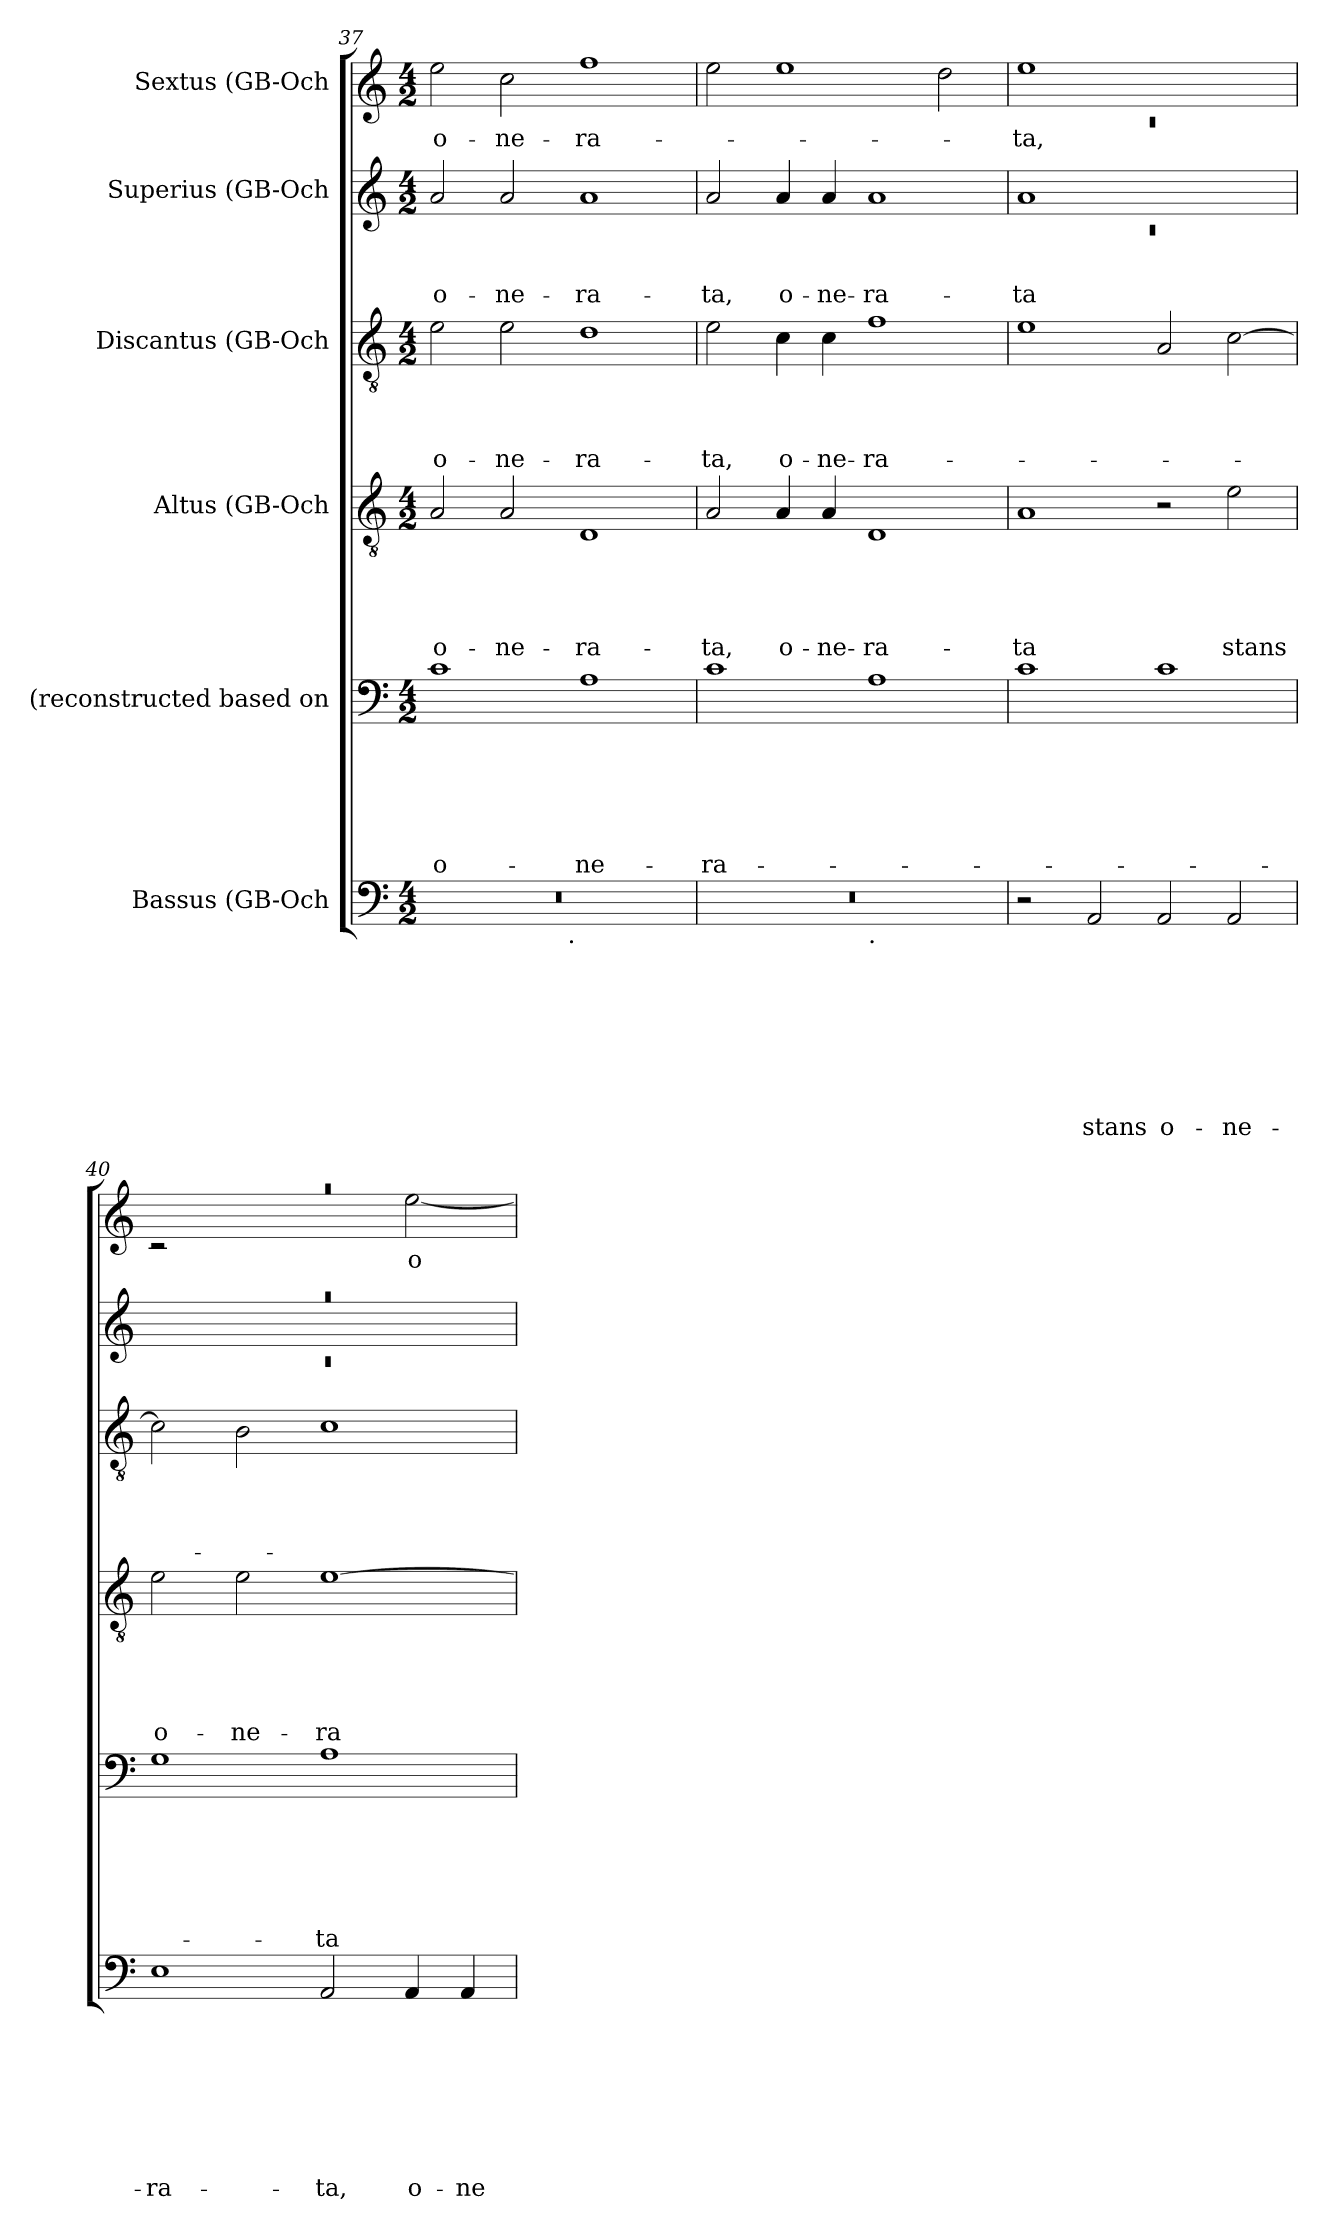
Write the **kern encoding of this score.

**kern	**text	**text	**text	**text	**text	**text	**text	**text	**kern	**text	**text	**text	**text	**text	**text	**kern	**text	**text	**text	**text	**text	**kern	**text	**text	**text	**text	**kern	**text	**text	**text	**kern	**text
*part6	*part6	*part6	*part6	*part6	*part6	*part6	*part6	*part6	*part5	*part5	*part5	*part5	*part5	*part5	*part5	*part4	*part4	*part4	*part4	*part4	*part4	*part3	*part3	*part3	*part3	*part3	*part2	*part2	*part2	*part2	*part1	*part1
*staff6	*staff6	*staff6	*staff6	*staff6	*staff6	*staff6	*staff6	*staff6	*staff5	*staff5	*staff5	*staff5	*staff5	*staff5	*staff5	*staff4	*staff4	*staff4	*staff4	*staff4	*staff4	*staff3	*staff3	*staff3	*staff3	*staff3	*staff2	*staff2	*staff2	*staff2	*staff1	*staff1
*I"Bassus (GB-Och	*	*	*	*	*	*	*	*	*I"(reconstructed based on	*	*	*	*	*	*	*I"Altus (GB-Och	*	*	*	*	*	*I"Discantus (GB-Och	*	*	*	*	*I"Superius (GB-Och	*	*	*	*I"Sextus (GB-Och	*
*clefF4	*	*	*	*	*	*	*	*	*clefF4	*	*	*	*	*	*	*clefGv2	*	*	*	*	*	*clefGv2	*	*	*	*	*clefG2	*	*	*	*clefG2	*
*k[]	*	*	*	*	*	*	*	*	*k[]	*	*	*	*	*	*	*k[]	*	*	*	*	*	*k[]	*	*	*	*	*k[]	*	*	*	*k[]	*
*C:	*	*	*	*	*	*	*	*	*C:	*	*	*	*	*	*	*C:	*	*	*	*	*	*C:	*	*	*	*	*C:	*	*	*	*C:	*
*M4/2	*	*	*	*	*	*	*	*	*M4/2	*	*	*	*	*	*	*M4/2	*	*	*	*	*	*M4/2	*	*	*	*	*M4/2	*	*	*	*M4/2	*
=37	=37	=37	=37	=37	=37	=37	=37	=37	=37	=37	=37	=37	=37	=37	=37	=37	=37	=37	=37	=37	=37	=37	=37	=37	=37	=37	=37	=37	=37	=37	=37	=37
!	!	!	!	!	!	!	!	!	!	!	!	!	!	!	!LO:LY:b:rj	!	!	!	!	!	!LO:LY:b	!	!	!	!	!LO:LY:b	!	!	!	!LO:LY:b	!	!LO:LY:b
*^	*	*	*	*	*	*	*	*	*	*	*	*	*	*	*	*	*	*	*	*	*	*	*	*	*	*	*	*	*	*	*	*
0r	2ryy	.	.	.	.	.	.	.	.	1c	.	.	.	.	.	o-	2A/	.	.	.	.	o-	2e\	.	.	.	o-	2a/	.	.	o-	2ee\	o-
!	!	!	!	!	!	!	!	!	!	!	!	!	!	!	!	!	!	!	!	!	!	!LO:LY:b	!	!	!	!	!LO:LY:b	!	!	!	!LO:LY:b	!	!LO:LY:b
.	4...ryy	.	.	.	.	.	.	.	.	.	.	.	.	.	.	.	2A/	.	.	.	.	-ne-	2e\	.	.	.	-ne-	2a/	.	.	-ne-	2cc\	-ne-
!	!LO:TX:b:t=.	!	!	!	!	!	!	!	!	!	!	!	!	!	!	!	!	!	!	!	!	!	!	!	!	!	!	!	!	!	!	!	!
.	1ryy	.	.	.	.	.	.	.	.	.	.	.	.	.	.	.	.	.	.	.	.	.	.	.	.	.	.	.	.	.	.	.	.
!	!	!	!	!	!	!	!	!	!	!	!	!	!	!	!	!LO:LY:b	!	!	!	!	!	!LO:LY:b	!	!	!	!	!LO:LY:b	!	!	!	!LO:LY:b	!	!LO:LY:b
.	.	.	.	.	.	.	.	.	.	1A	.	.	.	.	.	-ne-	1D	.	.	.	.	-ra-	1d	.	.	.	-ra-	1a	.	.	-ra-	1ff	-ra-
.	32ryy	.	.	.	.	.	.	.	.	.	.	.	.	.	.	.	.	.	.	.	.	.	.	.	.	.	.	.	.	.	.	.	.
!!LO:LB:g=z
=38	=38	=38	=38	=38	=38	=38	=38	=38	=38	=38	=38	=38	=38	=38	=38	=38	=38	=38	=38	=38	=38	=38	=38	=38	=38	=38	=38	=38	=38	=38	=38	=38	=38
!	!	!	!	!	!	!	!	!	!	!	!	!	!	!	!	!LO:LY:b	!	!	!	!	!	!LO:LY:b	!	!	!	!	!LO:LY:b	!	!	!	!LO:LY:b	!	!
0r	1ryy	.	.	.	.	.	.	.	.	1c	.	.	.	.	.	-ra-	2A/	.	.	.	.	-ta,	2e\	.	.	.	-ta,	2a/	.	.	-ta,	2ee\	.
!	!	!	!	!	!	!	!	!	!	!	!	!	!	!	!	!	!	!	!	!	!	!LO:LY:b	!	!	!	!	!LO:LY:b	!	!	!	!LO:LY:b	!	!
.	.	.	.	.	.	.	.	.	.	.	.	.	.	.	.	.	4A/	.	.	.	.	o-	4c\	.	.	.	o-	4a/	.	.	o-	1ee	.
!	!	!	!	!	!	!	!	!	!	!	!	!	!	!	!	!	!	!	!	!	!	!LO:LY:b	!	!	!	!	!LO:LY:b	!	!	!	!LO:LY:b	!	!
.	.	.	.	.	.	.	.	.	.	.	.	.	.	.	.	.	4A/	.	.	.	.	-ne-	4c\	.	.	.	-ne-	4a/	.	.	-ne-	.	.
!	!LO:TX:b:t=.	!	!	!	!	!	!	!	!	!	!	!	!	!	!	!	!	!	!	!	!	!	!	!	!	!	!	!	!	!	!	!	!
!	!	!	!	!	!	!	!	!	!	!	!	!	!	!	!	!	!	!	!	!	!	!LO:LY:b	!	!	!	!	!LO:LY:b	!	!	!	!LO:LY:b	!	!
.	1ryy	.	.	.	.	.	.	.	.	1A	.	.	.	.	.	.	1D	.	.	.	.	-ra-	1f	.	.	.	-ra-	1a	.	.	-ra-	.	.
.	.	.	.	.	.	.	.	.	.	.	.	.	.	.	.	.	.	.	.	.	.	.	.	.	.	.	.	.	.	.	.	2dd\	.
=39	=39	=39	=39	=39	=39	=39	=39	=39	=39	=39	=39	=39	=39	=39	=39	=39	=39	=39	=39	=39	=39	=39	=39	=39	=39	=39	=39	=39	=39	=39	=39	=39	=39
*	*	*	*	*	*	*	*	*	*	*	*	*	*	*	*	*	*	*	*	*	*	*	*	*	*	*	*	*^	*	*	*	*^	*
!	!	!	!	!	!	!	!	!	!	!	!	!	!	!	!	!	!	!	!	!	!	!LO:LY:b	!	!	!	!	!	!	!LO:N:vis=1	!	!	!LO:LY:b	!	!LO:N:vis=1	!LO:LY:b
*v	*v	*	*	*	*	*	*	*	*	*	*	*	*	*	*	*	*	*	*	*	*	*	*	*	*	*	*	*	*	*	*	*	*	*	*
2r	.	.	.	.	.	.	.	.	1c	.	.	.	.	.	.	1A	.	.	.	.	-ta	1e	.	.	.	.	1a	0rc	.	.	-ta	1ee	0rc	-ta,
!	!	!	!	!	!	!	!	!LO:LY:b	!	!	!	!	!	!	!	!	!	!	!	!	!	!	!	!	!	!	!	!	!	!	!	!	!	!
2AA/	.	.	.	.	.	.	.	stans	.	.	.	.	.	.	.	.	.	.	.	.	.	.	.	.	.	.	.	.	.	.	.	.	.	.
!	!	!	!	!	!	!	!	!LO:LY:b	!	!	!	!	!	!	!	!	!	!	!	!	!	!	!	!	!	!	!	!	!	!	!	!	!	!
2AA/	.	.	.	.	.	.	.	o-	1c	.	.	.	.	.	.	2r	.	.	.	.	.	2A/	.	.	.	.	1ryy	.	.	.	.	1ryy	.	.
!	!	!	!	!	!	!	!	!LO:LY:b	!	!	!	!	!	!	!	!	!	!	!	!	!LO:LY:b	!	!	!	!	!	!	!	!	!	!	!	!	!
2AA/	.	.	.	.	.	.	.	-ne-	.	.	.	.	.	.	.	2e\	.	.	.	.	stans	[>2c\	.	.	.	.	.	.	.	.	.	.	.	.
=40	=40	=40	=40	=40	=40	=40	=40	=40	=40	=40	=40	=40	=40	=40	=40	=40	=40	=40	=40	=40	=40	=40	=40	=40	=40	=40	=40	=40	=40	=40	=40	=40	=40	=40
!	!	!	!	!	!	!	!	!LO:LY:b	!	!	!	!	!	!	!	!	!	!	!	!	!LO:LY:b	!	!	!	!	!	!LO:N:vis=1	!LO:N:vis=1	!	!	!	!LO:N:vis=1	!	!
1E	.	.	.	.	.	.	.	-ra-	1G	.	.	.	.	.	.	2e\	.	.	.	.	o-	2c\]	.	.	.	.	0raa	0rc	.	.	.	0raa	2rc	.
!	!	!	!	!	!	!	!	!	!	!	!	!	!	!	!	!	!	!	!	!	!LO:LY:b	!	!	!	!	!	!	!	!	!	!	!	!	!
.	.	.	.	.	.	.	.	.	.	.	.	.	.	.	.	2e\	.	.	.	.	-ne-	2B\	.	.	.	.	.	.	.	.	.	.	1ryy	.
!	!	!	!	!	!	!	!	!LO:LY:b	!	!	!	!	!	!	!LO:LY:b	!	!	!	!	!	!LO:LY:b	!	!	!	!	!	!	!	!	!	!	!	!	!
2AA/	.	.	.	.	.	.	.	-ta,	1A	.	.	.	.	.	-ta	[>1e	.	.	.	.	-ra-	1c	.	.	.	.	.	.	.	.	.	.	.	.
!	!	!	!	!	!	!	!	!LO:LY:b	!	!	!	!	!	!	!	!	!	!	!	!	!	!	!	!	!	!	!	!	!	!	!	!	!	!LO:LY:b:rj
4AA/	.	.	.	.	.	.	.	o-	.	.	.	.	.	.	.	.	.	.	.	.	.	.	.	.	.	.	.	.	.	.	.	.	[>2ee\	o-
!	!	!	!	!	!	!	!	!LO:LY:b	!	!	!	!	!	!	!	!	!	!	!	!	!	!	!	!	!	!	!	!	!	!	!	!	!	!
4AA/	.	.	.	.	.	.	.	-ne-	.	.	.	.	.	.	.	.	.	.	.	.	.	.	.	.	.	.	.	.	.	.	.	.	.	.
*	*	*	*	*	*	*	*	*	*	*	*	*	*	*	*	*	*	*	*	*	*	*	*	*	*	*	*v	*v	*	*	*	*	*	*
*	*	*	*	*	*	*	*	*	*	*	*	*	*	*	*	*	*	*	*	*	*	*	*	*	*	*	*	*	*	*	*v	*v	*
=	=	=	=	=	=	=	=	=	=	=	=	=	=	=	=	=	=	=	=	=	=	=	=	=	=	=	=	=	=	=	=	=
*-	*-	*-	*-	*-	*-	*-	*-	*-	*-	*-	*-	*-	*-	*-	*-	*-	*-	*-	*-	*-	*-	*-	*-	*-	*-	*-	*-	*-	*-	*-	*-	*-
